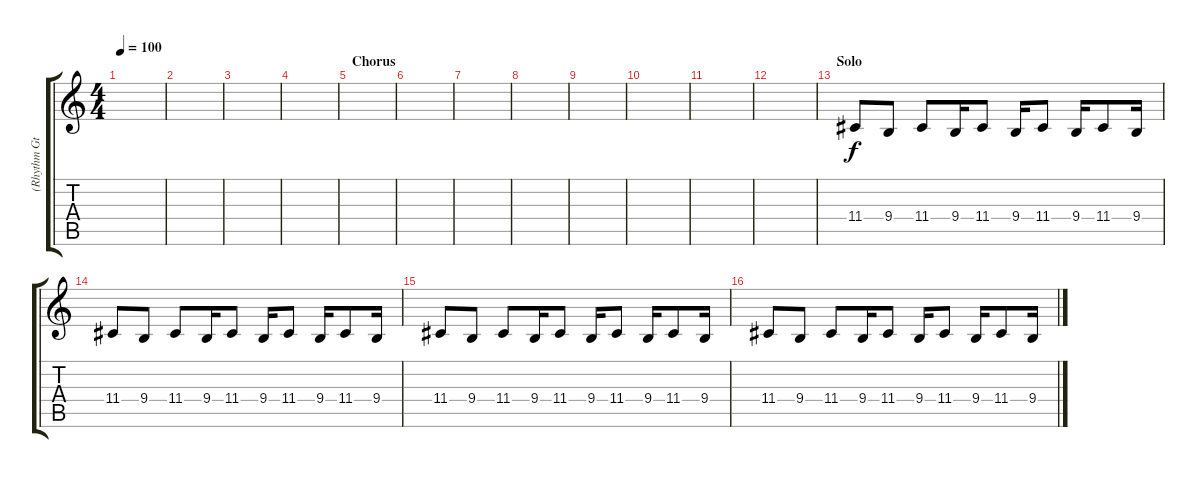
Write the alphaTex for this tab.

\track ("(Rhythm Gtr. Effect)" "(Rhythm Gt") {instrument lead1square}
\staff {score tabs}
\tuning (E4 B3 G3 D3 A2 E2) {hide}
\ts (4 4)
\tempo 100
\clef g2
\ks c
|
|
|
|
\section ("" "Chorus")
|
|
|
|
|
|
|
|
\section ("" "Solo")
11.4.8 9.4.8 11.4.8 9.4.16 11.4.8 9.4.16 11.4.8 9.4.16 11.4.8 9.4.16 |
11.4.8 9.4.8 11.4.8 9.4.16 11.4.8 9.4.16 11.4.8 9.4.16 11.4.8 9.4.16 |
11.4.8 9.4.8 11.4.8 9.4.16 11.4.8 9.4.16 11.4.8 9.4.16 11.4.8 9.4.16 |
11.4.8 9.4.8 11.4.8 9.4.16 11.4.8 9.4.16 11.4.8 9.4.16 11.4.8 9.4.16
